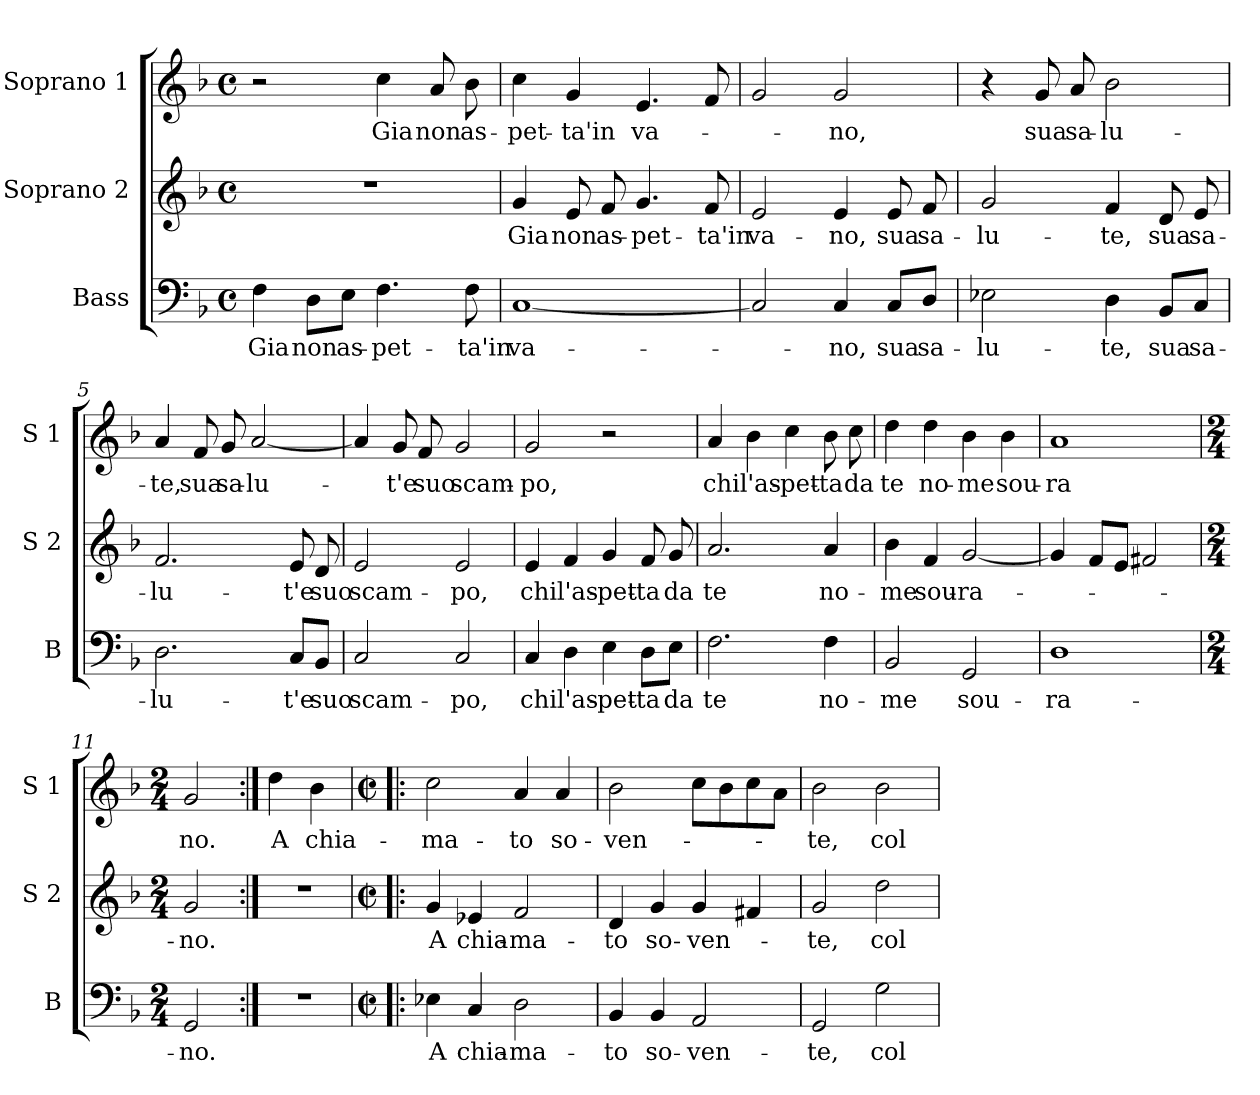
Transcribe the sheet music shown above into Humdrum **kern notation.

**kern	**text	**kern	**text	**kern	**text
*part3	*part3	*part2	*part2	*part1	*part1
*staff3	*staff3	*staff2	*staff2	*staff1	*staff1
*I"Bass	*	*I"Soprano 2	*	*I"Soprano 1	*
*I'B	*	*I'S 2	*	*I'S 1	*
*clefF4	*	*clefG2	*	*clefG2	*
*k[b-]	*	*k[b-]	*	*k[b-]	*
*F:	*	*F:	*	*F:	*
*M4/4	*	*M4/4	*	*M4/4	*
*met(c)	*	*met(c)	*	*met(c)	*
=1	=1	=1	=1	=1	=1
!	!LO:LY:b	!	!	!	!
4F\	Gia	1r	.	2r	.
!	!LO:LY:b	!	!	!	!
8D\L	non	.	.	.	.
!	!LO:LY:b	!	!	!	!
8E\J	as-	.	.	.	.
!	!LO:LY:b	!	!	!	!LO:LY:b
4.F\	-pet-	.	.	4cc\	Gia
!	!	!	!	!	!LO:LY:b
.	.	.	.	8a/	non
!	!LO:LY:b	!	!	!	!LO:LY:b
8F\	-ta'in	.	.	8b-\	as-
=2	=2	=2	=2	=2	=2
!	!LO:LY:b	!	!LO:LY:b	!	!LO:LY:b
[1C	va-	4g/	Gia	4cc\	-pet-
!	!	!	!LO:LY:b	!	!LO:LY:b
.	.	8e/	non	4g/	-ta'in
!	!	!	!LO:LY:b	!	!
.	.	8f/	as-	.	.
!	!	!	!LO:LY:b	!	!LO:LY:b
.	.	4.g/	-pet-	4.e/	va-
!	!	!	!LO:LY:b	!	!
.	.	8f/	-ta'in	8f/	.
=3	=3	=3	=3	=3	=3
!	!	!	!LO:LY:b	!	!
2C/]	.	2e/	va-	2g/	.
!	!LO:LY:b	!	!LO:LY:b	!	!LO:LY:b
4C/	-no,	4e/	-no,	2g/	-no,
!	!LO:LY:b	!	!LO:LY:b	!	!
8C/L	sua	8e/	sua	.	.
!	!LO:LY:b	!	!LO:LY:b	!	!
8D/J	sa-	8f/	sa-	.	.
=4	=4	=4	=4	=4	=4
!	!LO:LY:b	!	!LO:LY:b	!	!
2E-X\	-lu-	2g/	-lu-	4r	.
!	!	!	!	!	!LO:LY:b
.	.	.	.	8g/	sua
!	!	!	!	!	!LO:LY:b
.	.	.	.	8a/	sa-
!	!LO:LY:b	!	!LO:LY:b	!	!LO:LY:b
4D\	-te,	4f/	-te,	2b-\	-lu-
!	!LO:LY:b	!	!LO:LY:b	!	!
8BB-/L	sua	8d/	sua	.	.
!	!LO:LY:b	!	!LO:LY:b	!	!
8C/J	sa-	8e/	sa-	.	.
!!LO:LB:g=z
=5	=5	=5	=5	=5	=5
!	!LO:LY:b	!	!LO:LY:b	!	!LO:LY:b
2.D\	-lu-	2.f/	-lu-	4a/	-te,
!	!	!	!	!	!LO:LY:b
.	.	.	.	8f/	sua
!	!	!	!	!	!LO:LY:b
.	.	.	.	8g/	sa-
!	!	!	!	!	!LO:LY:b
.	.	.	.	[2a/	-lu-
!	!LO:LY:b	!	!LO:LY:b	!	!
8C/L	-t'e	8e/	-t'e	.	.
!	!LO:LY:b	!	!LO:LY:b	!	!
8BB-/J	suo	8d/	suo	.	.
=6	=6	=6	=6	=6	=6
!	!LO:LY:b	!	!LO:LY:b	!	!
2C/	scam-	2e/	scam-	4a/]	.
!	!	!	!	!	!LO:LY:b
.	.	.	.	8g/	-t'e
!	!	!	!	!	!LO:LY:b
.	.	.	.	8f/	suo
!	!LO:LY:b	!	!LO:LY:b	!	!LO:LY:b
2C/	-po,	2e/	-po,	2g/	scam-
=7	=7	=7	=7	=7	=7
!	!LO:LY:b	!	!LO:LY:b	!	!LO:LY:b
4C/	chi	4e/	chi	2g/	-po,
!	!LO:LY:b	!	!LO:LY:b	!	!
4D\	l'as-	4f/	l'as-	.	.
!	!LO:LY:b	!	!LO:LY:b	!	!
4E\	-pet-	4g/	-pet-	2r	.
!	!LO:LY:b	!	!LO:LY:b	!	!
8D\L	-ta	8f/	-ta	.	.
!	!LO:LY:b	!	!LO:LY:b	!	!
8E\J	da	8g/	da	.	.
=8	=8	=8	=8	=8	=8
!	!LO:LY:b	!	!LO:LY:b	!	!LO:LY:b
2.F\	te	2.a/	te	4a/	chi
!	!	!	!	!	!LO:LY:b
.	.	.	.	4b-\	l'as-
!	!	!	!	!	!LO:LY:b
.	.	.	.	4cc\	-pet-
!	!LO:LY:b	!	!LO:LY:b	!	!LO:LY:b
4F\	no-	4a/	no-	8b-\	-ta
!	!	!	!	!	!LO:LY:b
.	.	.	.	8cc\	da
=9	=9	=9	=9	=9	=9
!	!LO:LY:b	!	!LO:LY:b	!	!LO:LY:b
2BB-/	-me	4b-\	-me	4dd\	te
!	!	!	!LO:LY:b	!	!LO:LY:b
.	.	4f/	sou-	4dd\	no-
!	!LO:LY:b	!	!LO:LY:b	!	!LO:LY:b
2GG/	sou-	[2g/	-ra-	4b-\	-me
!	!	!	!	!	!LO:LY:b
.	.	.	.	4b-\	sou-
!!LO:LB:g=z
=10	=10	=10	=10	=10	=10
!	!LO:LY:b	!	!	!	!LO:LY:b
1D	-ra-	4g/]	.	1a	-ra
.	.	8f/L	.	.	.
.	.	8e/J	.	.	.
.	.	2f#X/	.	.	.
=11	=11	=11	=11	=11	=11
*M2/4	*	*M2/4	*	*M2/4	*
!	!LO:LY:b	!	!LO:LY:b	!	!LO:LY:b
2GG/	-no.	2g/	-no.	2g/	no.
=12:|!	=12:|!	=12:|!	=12:|!	=12:|!	=12:|!
!	!	!	!	!	!LO:LY:b
2r	.	2r	.	4dd\	A
!	!	!	!	!	!LO:LY:b
.	.	.	.	4b-\	chia-
=13!|:	=13!|:	=13!|:	=13!|:	=13!|:	=13!|:
*M2/2	*	*M2/2	*	*M2/2	*
*met(c|)	*	*met(c|)	*	*met(c|)	*
!	!LO:LY:b	!	!LO:LY:b	!	!LO:LY:b
4E-X\	A	4g/	A	2cc\	-ma-
!	!LO:LY:b	!	!LO:LY:b	!	!
4C/	chia-	4e-X/	chia-	.	.
!	!LO:LY:b	!	!LO:LY:b	!	!LO:LY:b
2D\	-ma-	2f/	-ma-	4a/	-to
!	!	!	!	!	!LO:LY:b
.	.	.	.	4a/	so-
=14	=14	=14	=14	=14	=14
!	!LO:LY:b	!	!LO:LY:b	!	!LO:LY:b
4BB-/	-to	4d/	-to	2b-\	-ven-
!	!LO:LY:b	!	!LO:LY:b	!	!
4BB-/	so-	4g/	so-	.	.
!	!LO:LY:b	!	!LO:LY:b	!	!
2AA/	-ven-	4g/	-ven-	8cc\L	.
.	.	.	.	8b-\	.
.	.	4f#X/	.	8cc\	.
.	.	.	.	8a\J	.
!!LO:PB:g=z
=15	=15	=15	=15	=15	=15
!	!LO:LY:b	!	!LO:LY:b	!	!LO:LY:b
2GG/	-te,	2g/	-te,	2b-\	-te,
!	!LO:LY:b	!	!LO:LY:b	!	!LO:LY:b
2G\	col	2dd\	col	2b-\	col
=	=	=	=	=	=
*-	*-	*-	*-	*-	*-
